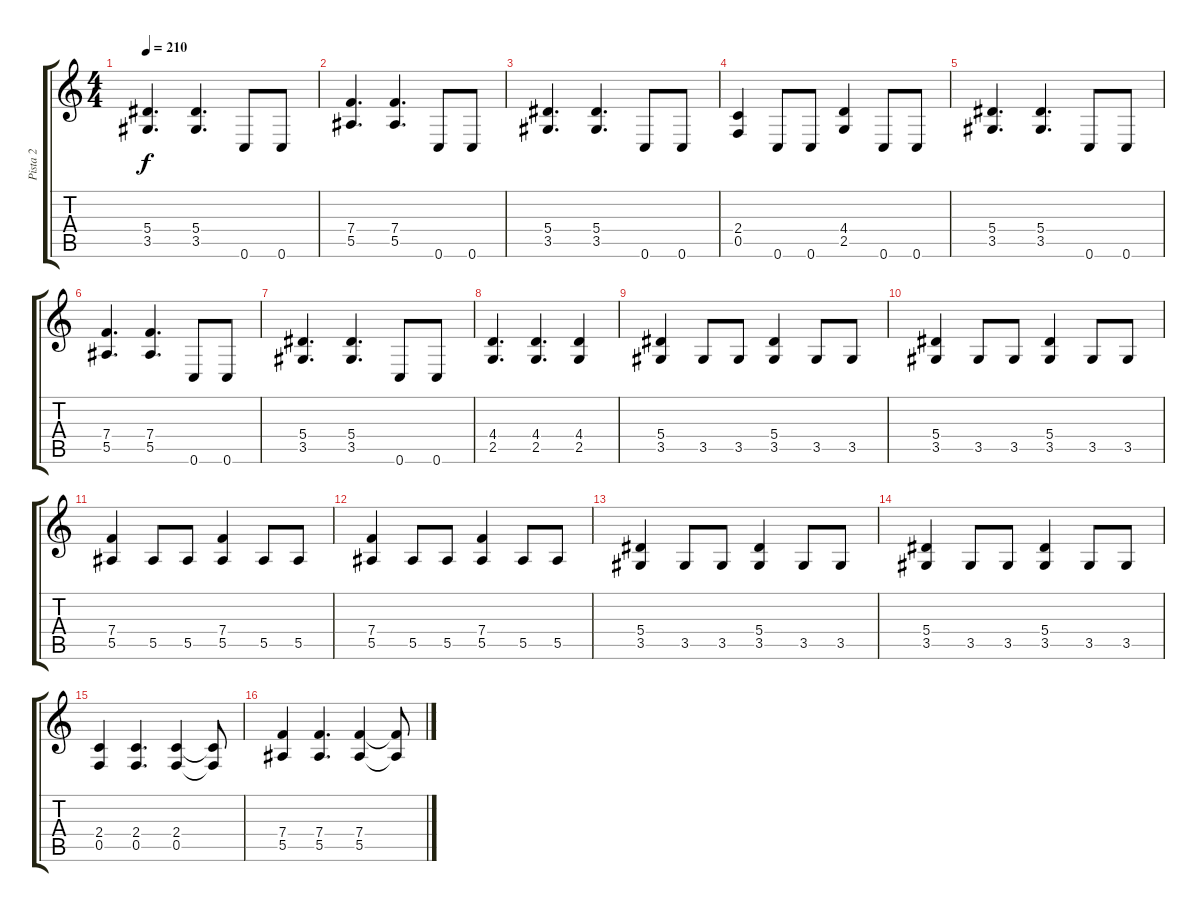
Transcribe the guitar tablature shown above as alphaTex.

\track ("Pista 2" "Pista 2") {instrument distortionguitar}
\staff {score tabs}
\tuning (C4 G3 Eb3 Bb2 F2 C2) {hide}
\ts (4 4)
\tempo 210
\clef g2
\ks c
(5.4 3.5).4{d dy f} (5.4 3.5).4{d} 0.6.8 0.6.8 |
(7.4 5.5).4{d} (7.4 5.5).4{d} 0.6.8 0.6.8 |
(5.4 3.5).4{d} (5.4 3.5).4{d} 0.6.8 0.6.8 |
(2.4 0.5).4 0.6.8 0.6.8 (4.4 2.5).4 0.6.8 0.6.8 |
(5.4 3.5).4{d} (5.4 3.5).4{d} 0.6.8 0.6.8 |
(7.4 5.5).4{d} (7.4 5.5).4{d} 0.6.8 0.6.8 |
(5.4 3.5).4{d} (5.4 3.5).4{d} 0.6.8 0.6.8 |
(4.4 2.5).4{d} (4.4 2.5).4{d} (4.4 2.5).4 |
(5.4 3.5).4 3.5.8 3.5.8 (5.4 3.5).4 3.5.8 3.5.8 |
(5.4 3.5).4 3.5.8 3.5.8 (5.4 3.5).4 3.5.8 3.5.8 |
(7.4 5.5).4 5.5.8 5.5.8 (7.4 5.5).4 5.5.8 5.5.8 |
(7.4 5.5).4 5.5.8 5.5.8 (7.4 5.5).4 5.5.8 5.5.8 |
(5.4 3.5).4 3.5.8 3.5.8 (5.4 3.5).4 3.5.8 3.5.8 |
(5.4 3.5).4 3.5.8 3.5.8 (5.4 3.5).4 3.5.8 3.5.8 |
(2.4 0.5).4 (2.4 0.5).4{d} (2.4 0.5).4 (2.4{t} 0.5{t}).8 |
(7.4 5.5).4 (7.4 5.5).4{d} (7.4 5.5).4 (7.4{t} 5.5{t}).8
